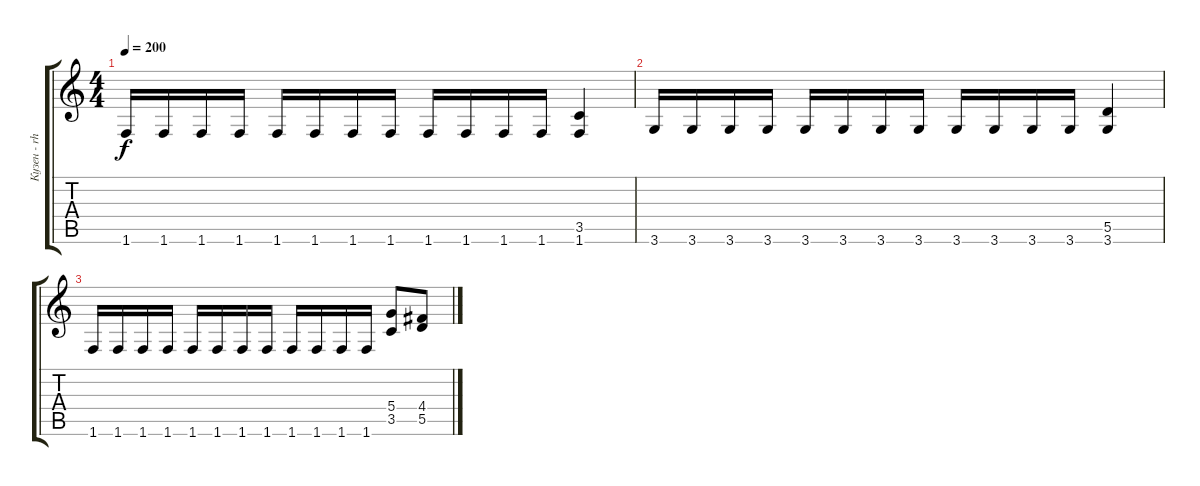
\track ("Кузен - rhytm" "Кузен - rh") {instrument distortionguitar}
\staff {score tabs}
\tuning (E4 B3 G3 D3 A2 E2) {hide}
\ts (4 4)
\tempo 200
\clef g2
\ks c
1.6.16{dy f} 1.6.16 1.6.16 1.6.16 1.6.16 1.6.16 1.6.16 1.6.16 1.6.16 1.6.16 1.6.16 1.6.16 (3.5 1.6).4 |
3.6.16 3.6.16 3.6.16 3.6.16 3.6.16 3.6.16 3.6.16 3.6.16 3.6.16 3.6.16 3.6.16 3.6.16 (5.5 3.6).4 |
1.6.16 1.6.16 1.6.16 1.6.16 1.6.16 1.6.16 1.6.16 1.6.16 1.6.16 1.6.16 1.6.16 1.6.16 (5.4 3.5).8 (4.4 5.5).8
